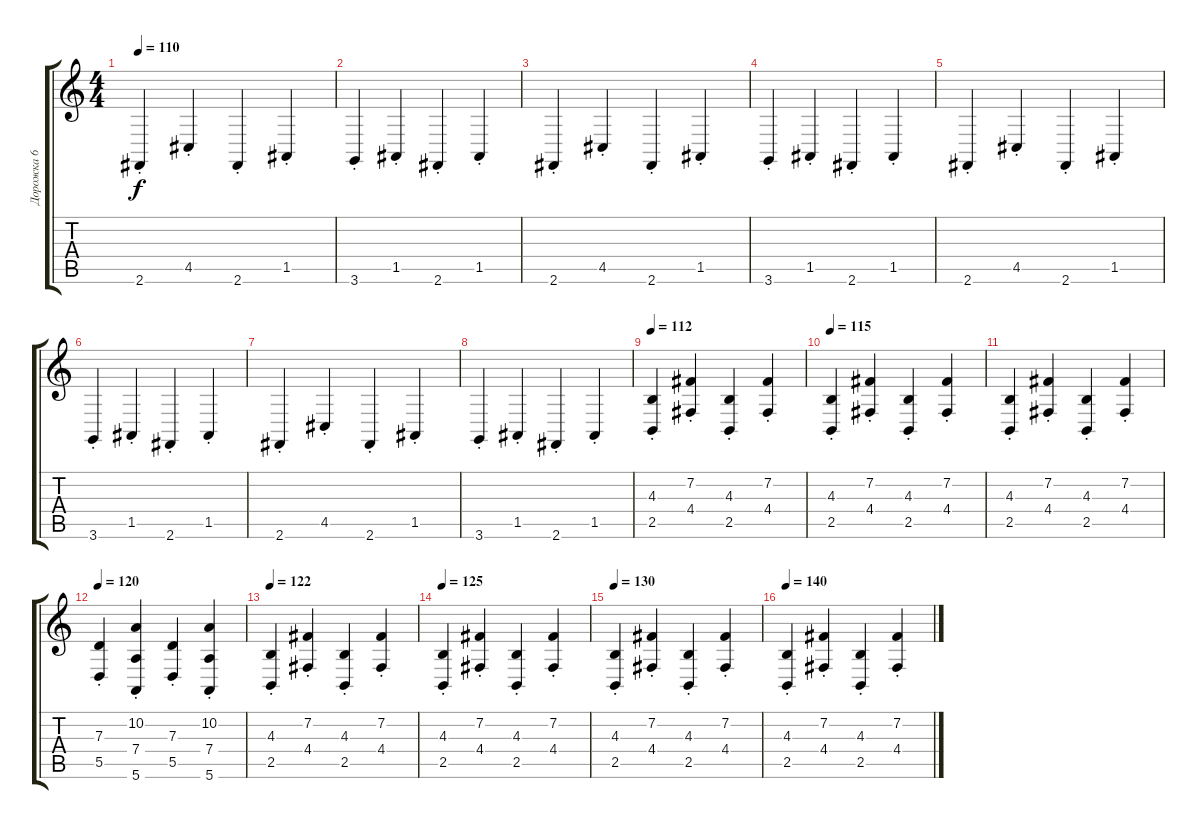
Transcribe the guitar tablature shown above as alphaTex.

\track ("Дорожка 6" "Дорожка 6") {instrument accordion}
\staff {score tabs}
\tuning (E4 B3 G3 D3 A2 E2) {hide}
\ts (4 4)
\tempo 110
\clef g2
\ks c
2.6{st}.4{dy f} 4.5{st}.4 2.6{st}.4 1.5{st}.4 |
3.6{st}.4 1.5{st}.4 2.6{st}.4 1.5{st}.4 |
2.6{st}.4 4.5{st}.4 2.6{st}.4 1.5{st}.4 |
3.6{st}.4 1.5{st}.4 2.6{st}.4 1.5{st}.4 |
2.6{st}.4 4.5{st}.4 2.6{st}.4 1.5{st}.4 |
3.6{st}.4 1.5{st}.4 2.6{st}.4 1.5{st}.4 |
2.6{st}.4 4.5{st}.4 2.6{st}.4 1.5{st}.4 |
3.6{st}.4 1.5{st}.4 2.6{st}.4 1.5{st}.4 |
\tempo 112
(4.3{st} 2.5{st}).4 (7.2{st} 4.4{st}).4 (4.3{st} 2.5{st}).4 (7.2{st} 4.4{st}).4 |
\tempo 115
(4.3{st} 2.5{st}).4 (7.2{st} 4.4{st}).4 (4.3{st} 2.5{st}).4 (7.2{st} 4.4{st}).4 |
(4.3{st} 2.5{st}).4 (7.2{st} 4.4{st}).4 (4.3{st} 2.5{st}).4 (7.2{st} 4.4{st}).4 |
\tempo 120
(7.3{st} 5.5{st}).4 (10.2{st} 7.4{st} 5.6{st}).4 (7.3{st} 5.5{st}).4 (10.2{st} 7.4{st} 5.6{st}).4 |
\tempo 122
(4.3{st} 2.5{st}).4 (7.2{st} 4.4{st}).4 (4.3{st} 2.5{st}).4 (7.2{st} 4.4{st}).4 |
\tempo 125
(4.3{st} 2.5{st}).4 (7.2{st} 4.4{st}).4 (4.3{st} 2.5{st}).4 (7.2{st} 4.4{st}).4 |
\tempo 130
(4.3{st} 2.5{st}).4 (7.2{st} 4.4{st}).4 (4.3{st} 2.5{st}).4 (7.2{st} 4.4{st}).4 |
\tempo 140
(4.3{st} 2.5{st}).4 (7.2{st} 4.4{st}).4 (4.3{st} 2.5{st}).4 (7.2{st} 4.4{st}).4
